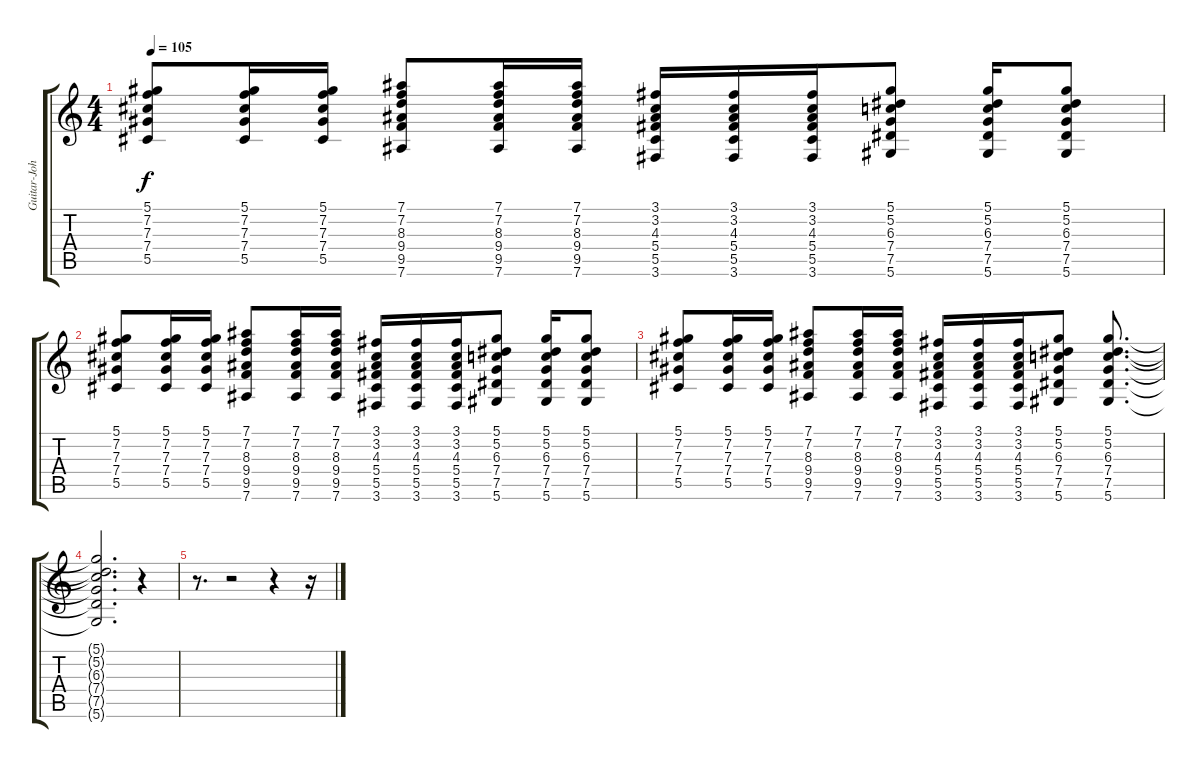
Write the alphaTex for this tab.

\track ("Guitar-Johnny Ramone" "Guitar-Joh") {instrument distortionguitar}
\staff {score tabs}
\tuning (Eb4 Bb3 Gb3 Db3 Ab2 Eb2) {hide}
\ts (4 4)
\tempo 105
\clef g2
\ks c
(5.1 7.2 7.3 7.4 5.5).8{dy f} (5.1 7.2 7.3 7.4 5.5).16 (5.1 7.2 7.3 7.4 5.5).16 (7.1 7.2 8.3 9.4 9.5 7.6).8 (7.1 7.2 8.3 9.4 9.5 7.6).16 (7.1 7.2 8.3 9.4 9.5 7.6).16 (3.1 3.2 4.3 5.4 5.5 3.6).16 (3.1 3.2 4.3 5.4 5.5 3.6).16 (3.1 3.2 4.3 5.4 5.5 3.6).16 (5.1 5.2 6.3 7.4 7.5 5.6).8 (5.1 5.2 6.3 7.4 7.5 5.6).16 (5.1 5.2 6.3 7.4 7.5 5.6).8 |
(5.1 7.2 7.3 7.4 5.5).8 (5.1 7.2 7.3 7.4 5.5).16 (5.1 7.2 7.3 7.4 5.5).16 (7.1 7.2 8.3 9.4 9.5 7.6).8 (7.1 7.2 8.3 9.4 9.5 7.6).16 (7.1 7.2 8.3 9.4 9.5 7.6).16 (3.1 3.2 4.3 5.4 5.5 3.6).16 (3.1 3.2 4.3 5.4 5.5 3.6).16 (3.1 3.2 4.3 5.4 5.5 3.6).16 (5.1 5.2 6.3 7.4 7.5 5.6).8 (5.1 5.2 6.3 7.4 7.5 5.6).16 (5.1 5.2 6.3 7.4 7.5 5.6).8 |
(5.1 7.2 7.3 7.4 5.5).8 (5.1 7.2 7.3 7.4 5.5).16 (5.1 7.2 7.3 7.4 5.5).16 (7.1 7.2 8.3 9.4 9.5 7.6).8 (7.1 7.2 8.3 9.4 9.5 7.6).16 (7.1 7.2 8.3 9.4 9.5 7.6).16 (3.1 3.2 4.3 5.4 5.5 3.6).16 (3.1 3.2 4.3 5.4 5.5 3.6).16 (3.1 3.2 4.3 5.4 5.5 3.6).16 (5.1 5.2 6.3 7.4 7.5 5.6).8 (5.1 5.2 6.3 7.4 7.5 5.6).8{d} |
(5.1{t} 5.2{t} 6.3{t} 7.4{t} 7.5{t} 5.6{t}).2{d} r.4 |
r.8{d} r.2 r.4 r.16
